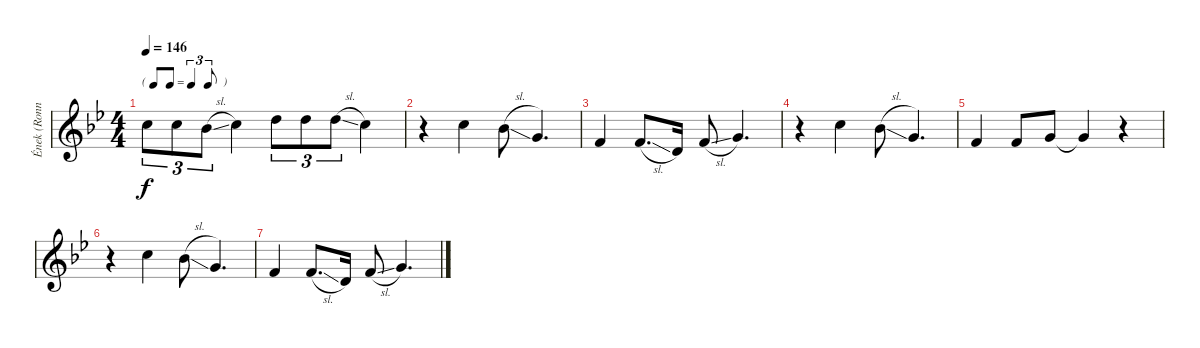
\track ("Ének (Ronnie James Dio)" "Ének (Ronn") {instrument tenorsax}
\staff {score}
\tuning (E4 B3 G3 D3 A2 E2) {hide}
\ts (4 4)
\tf triplet8th
\tempo 146
\clef g2
\ks bb
8.1.8{tu (3 2) dy f} 8.1.8{tu (3 2)} 6.1{sl}.8{tu (3 2)} 8.1.4 10.1.8{tu (3 2)} 10.1.8{tu (3 2)} 10.1{sl}.8{tu (3 2)} 8.1.4 |
r.4 8.1.4 6.1{sl}.8 3.1.4{d} |
1.1.4 6.2{sl}.8{d} 3.2.16 1.1{sl}.8 3.1.4{d} |
r.4 8.1.4 6.1{sl}.8 3.1.4{d} |
1.1.4 1.1.8 3.1.8 3.1{t}.4 r.4 |
r.4 8.1.4 6.1{sl}.8 3.1.4{d} |
1.1.4 6.2{sl}.8{d} 3.2.16 1.1{sl}.8 3.1.4{d}
